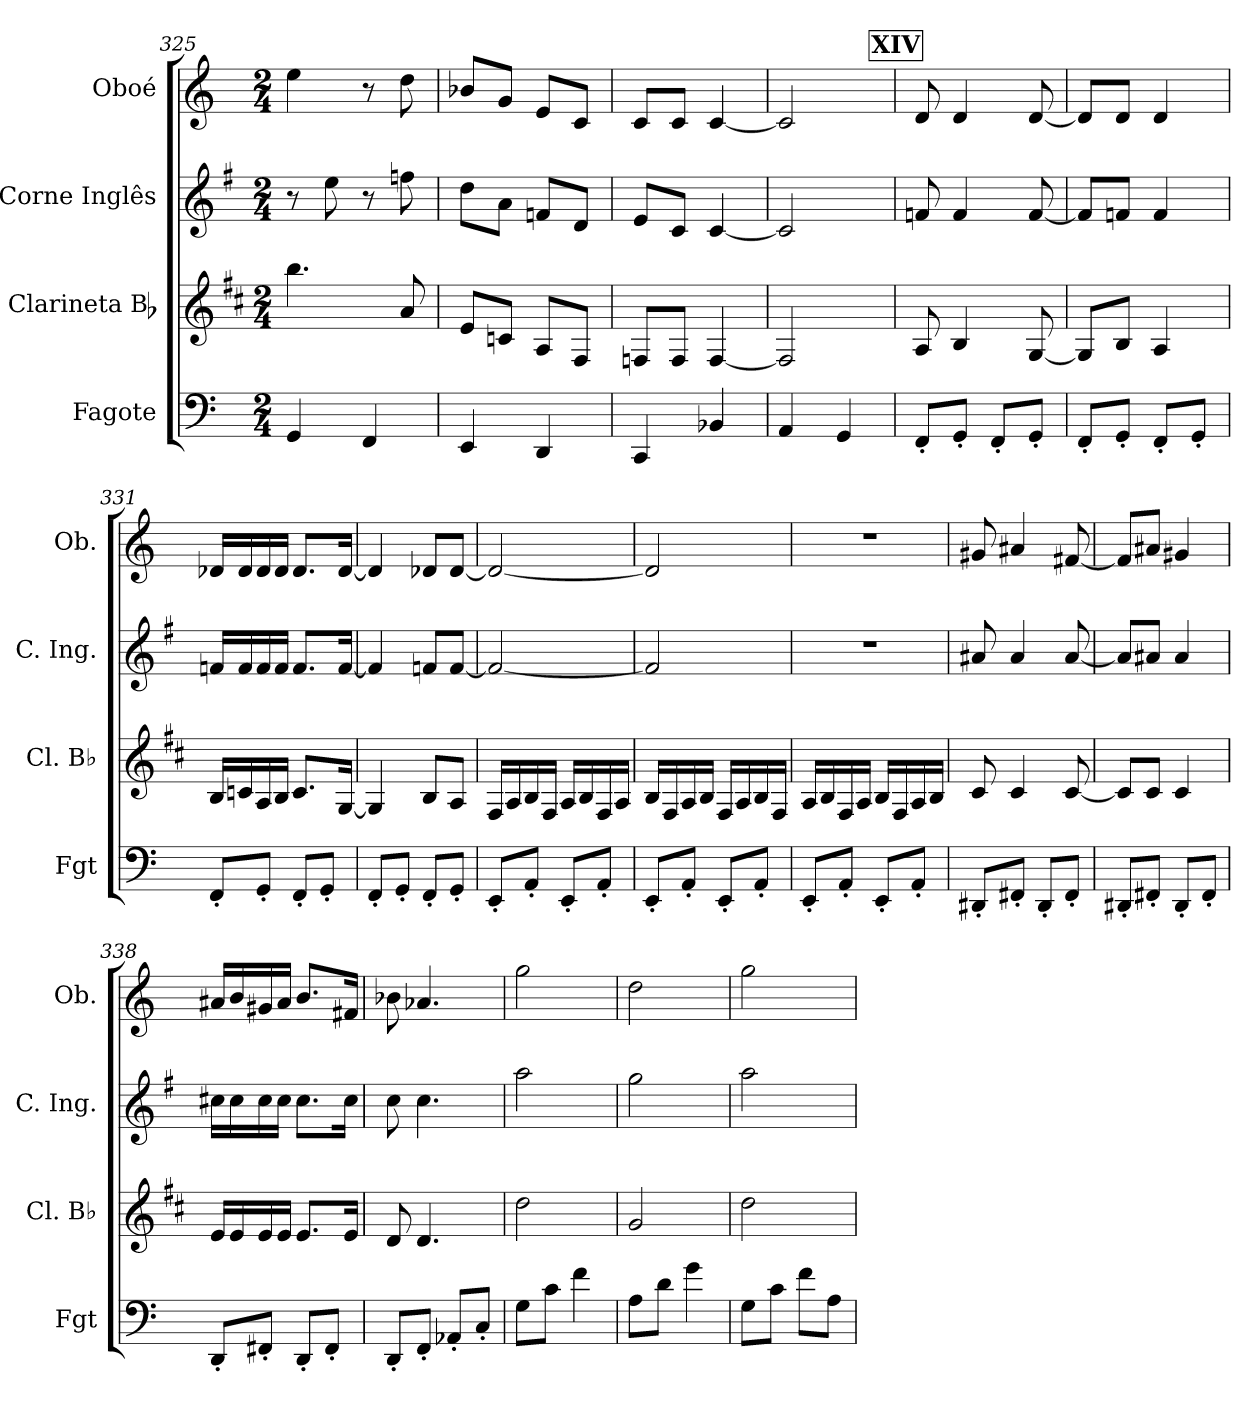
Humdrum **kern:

**kern	**kern	**kern	**kern
*part4	*part3	*part2	*part1
*staff4	*staff3	*staff2	*staff1
*I"Fagote	*I"Clarineta Bb	*I"Corne Inglês	*I"Oboé
*I'Fgt	*I'Cl. Bb	*I'C. Ing.	*I'Ob.
*clefF4	*clefG2	*clefG2	*clefG2
*	*ITrd1c2	*ITrd4c7	*
*k[]	*k[]	*k[]	*k[]
*M2/4	*M2/4	*M2/4	*M2/4
=325	=325	=325	=325
4GG/	4.aa\	8r	4ee\
.	.	8a\	.
4FF/	.	8r	8r
.	8g/	8b-X\	8dd\
=326	=326	=326	=326
4EE/	8d/L	8g\L	8b-X/L
.	8B-X/J	8d\J	8g/J
4DD/	8G/L	8B-X/L	8e/L
.	8E/J	8G/J	8c/J
=327	=327	=327	=327
4CC/	8E-X/L	8A/L	8c/L
.	8E-/J	8F/J	8c/J
4BB-X/	[4E-/	[4F/	[4c/
=328	=328	=328	=328
4AA/	2E-/]	2F/]	2c/]
4GG/	.	.	.
!!LO:PB:g=z
!!LO:REH:place=s1:a:B:fs=14:t=XIV
=329	=329	=329	=329
8FF'/L	8G/	8B-X/	8d/
8GG'/J	4A/	4B-/	4d/
8FF'/L	.	.	.
8GG'/J	[8F/	[8B-/	[8d/
=330	=330	=330	=330
8FF'/L	8F/L]	8B-/L]	8d/L]
8GG'/J	8A/J	8B-X/J	8d/J
8FF'/L	4G/	4B-/	4d/
8GG'/J	.	.	.
=331	=331	=331	=331
8FF'/L	16A/LL	16B-X/LL	16d-X/LL
.	16B-X/	16B-/	16d-/
8GG'/J	16G/	16B-/	16d-/
.	16A/JJ	16B-/JJ	16d-/JJ
8FF'/L	8.B-/L	8.B-/L	8.d-/L
8GG'/J	.	.	.
.	[16F/Jk	[16B-/Jk	[16d-/Jk
=332	=332	=332	=332
8FF'/L	4F/]	4B-/]	4d-/]
8GG'/J	.	.	.
8FF'/L	8A/L	8B-X/L	8d-X/L
8GG'/J	8G/J	[8B-/J	[8d-/J
=333	=333	=333	=333
8EE'/L	16E/LL	2B-/_	2d-/_
.	16G/	.	.
8AA'/J	16A/	.	.
.	16E/JJ	.	.
8EE'/L	16G/LL	.	.
.	16A/	.	.
8AA'/J	16E/	.	.
.	16G/JJ	.	.
!!LO:LB:g=z
=334	=334	=334	=334
8EE'/L	16A/LL	2B-/]	2d-/]
.	16E/	.	.
8AA'/J	16G/	.	.
.	16A/JJ	.	.
8EE'/L	16E/LL	.	.
.	16G/	.	.
8AA'/J	16A/	.	.
.	16E/JJ	.	.
=335	=335	=335	=335
8EE'/L	16G/LL	2r	2r
.	16A/	.	.
8AA'/J	16E/	.	.
.	16G/JJ	.	.
8EE'/L	16A/LL	.	.
.	16E/	.	.
8AA'/J	16G/	.	.
.	16A/JJ	.	.
=336	=336	=336	=336
8DD#X'/L	8B/	8d#X/	8g#X/
8FF#X'/J	4B/	4d#/	4a#X/
8DD#'/L	.	.	.
8FF#'/J	[8B/	[8d#/	[8f#X/
=337	=337	=337	=337
8DD#X'/L	8B/L]	8d#/L]	8f#/L]
8FF#X'/J	8B/J	8d#X/J	8a#X/J
8DD#'/L	4B/	4d#/	4g#X/
8FF#'/J	.	.	.
!!LO:LB:g=z
=338	=338	=338	=338
8DD'/L	16d/LL	16f#X\LL	16a#X/LL
.	16d/	16f#\	16b/
8FF#X'/J	16d/	16f#\	16g#X/
.	16d/JJ	16f#\JJ	16a#/JJ
8DD'/L	8.d/L	8.f#\L	8.b/L
8FF#'/J	.	.	.
.	16d/Jk	16f#\Jk	16f#X/Jk
=339	=339	=339	=339
8DD'/L	8c/	8f\	8b-X\
8FF'/J	4.c/	4.f\	4.a-X/
8AA-X'/L	.	.	.
8C'/J	.	.	.
=340	=340	=340	=340
8G\L	2cc\	2dd\	2gg\
8c\J	.	.	.
4f\	.	.	.
=341	=341	=341	=341
8A\L	2f/	2cc\	2dd\
8d\J	.	.	.
4g\	.	.	.
=342	=342	=342	=342
8G\L	2cc\	2dd\	2gg\
8c\J	.	.	.
8f\L	.	.	.
8A\J	.	.	.
=	=	=	=
*-	*-	*-	*-
